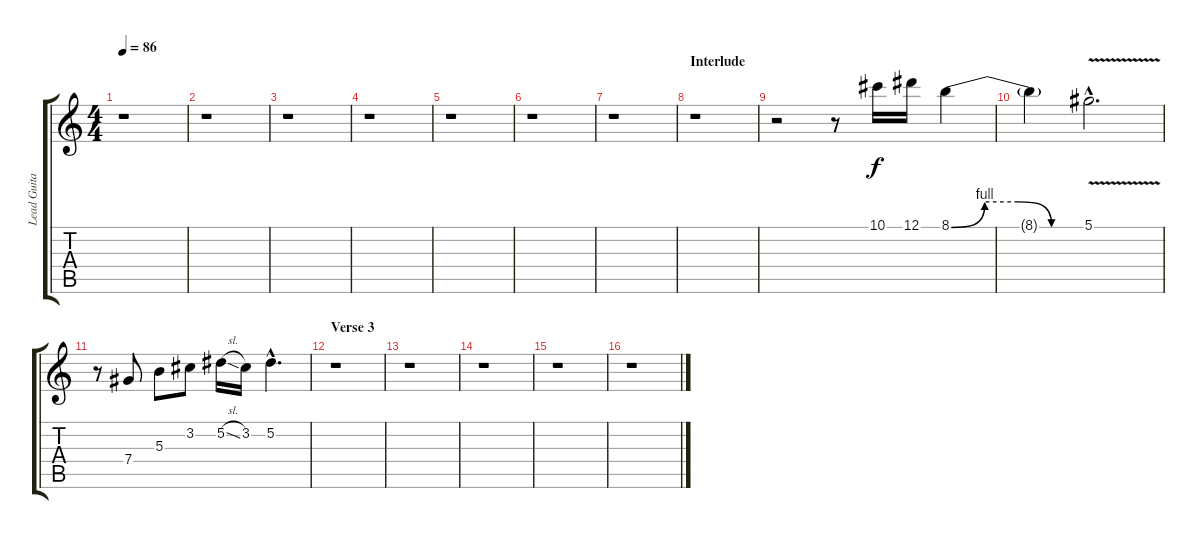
\track ("Lead Guitar" "Lead Guita") {instrument overdrivenguitar}
\staff {score tabs}
\tuning (Eb4 Bb3 Gb3 Db3 Ab2 Eb2) {hide}
\ts (4 4)
\tempo 86
\clef g2
\ks c
r.1{dy mp} |
r.1 |
r.1 |
r.1 |
r.1 |
r.1 |
r.1 |
\section ("" "Interlude")
r.1 |
r.2 r.8 10.1.16{dy f} 12.1.16 8.1{be (custom 0 0 15 4 30 4 45 0 60 0)}.4 |
8.1{t}.4 5.1{v hac}.2{d} |
r.8 7.4.8 5.3.8 3.2.8 5.2{sl}.16 3.2.16 5.2{hac}.4{d} |
\section ("" "Verse 3")
r.1 |
r.1 |
r.1 |
r.1 |
r.1
